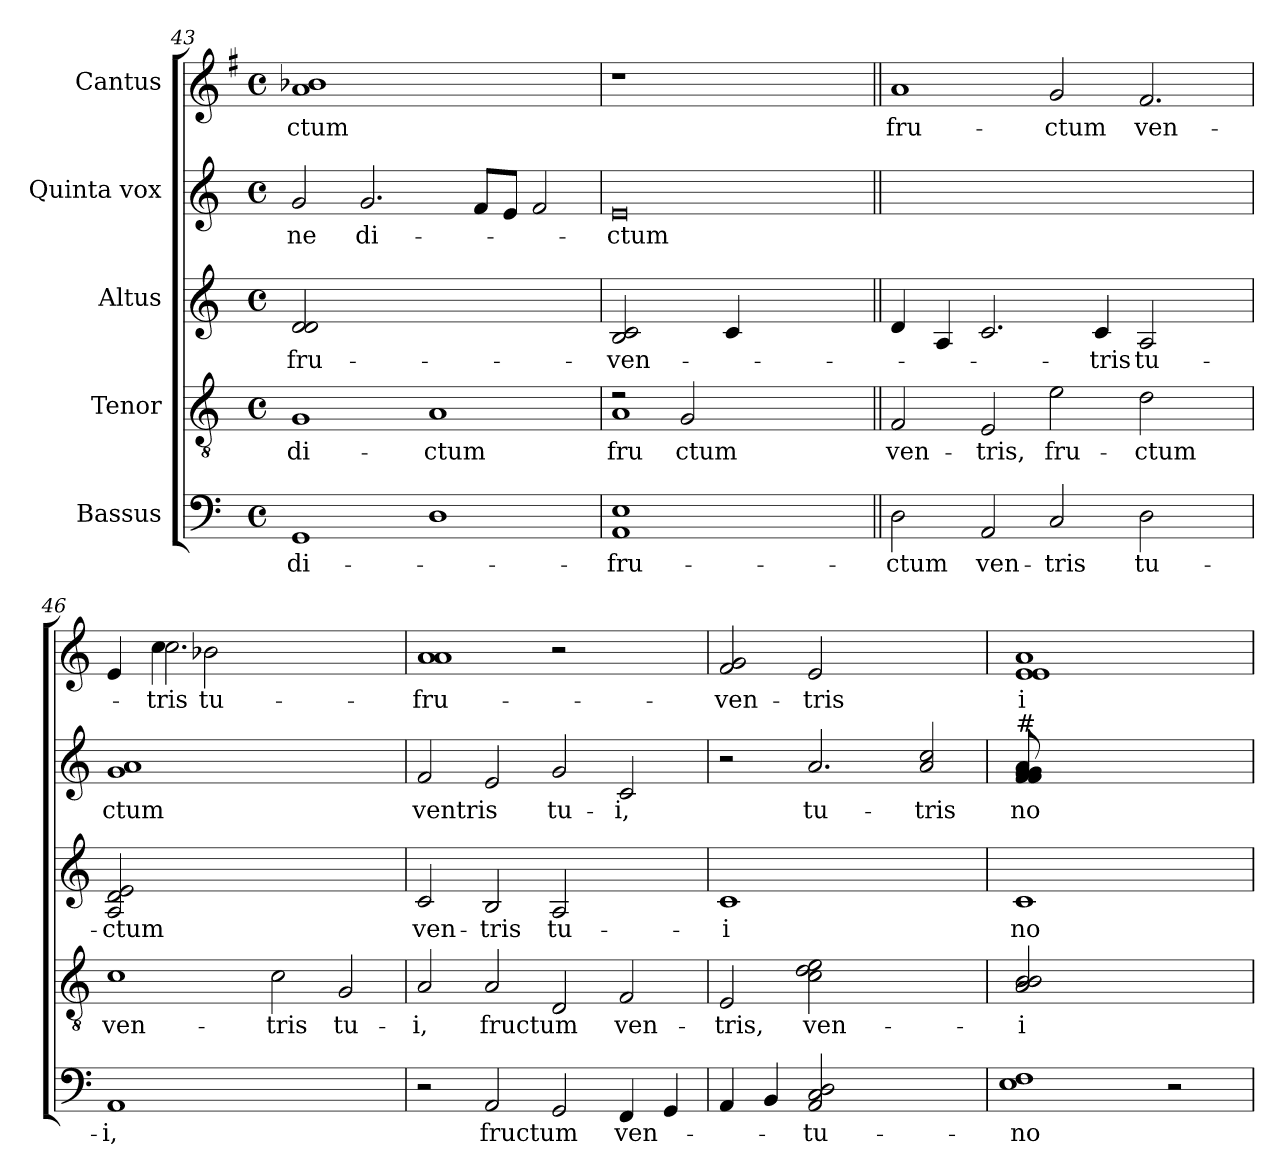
**kern	**text	**kern	**text	**kern	**text	**kern	**text	**kern	**text
*part5	*part5	*part4	*part4	*part3	*part3	*part2	*part2	*part1	*part1
*staff5	*staff5	*staff4	*staff4	*staff3	*staff3	*staff2	*staff2	*staff1	*staff1
*I"Bassus	*	*I"Tenor	*	*I"Altus	*	*I"Quinta vox	*	*I"Cantus	*
*clefF4	*	*clefGv2	*	*clefG2	*	*clefG2	*	*clefG2	*
*k[]	*	*k[]	*	*k[]	*	*k[]	*	*k[f#]	*
*	*	*	*	*	*	*	*	*G:	*
*M4/4	*	*M4/4	*	*M4/4	*	*M4/4	*	*M4/4	*
*met(c)	*	*met(c)	*	*met(c)	*	*met(c)	*	*met(c)	*
=43	=43	=43	=43	=43	=43	=43	=43	=43	=43
!	!LO:LY:b	!	!LO:LY:b	!	!LO:LY:b	!	!LO:LY:b	!	!LO:LY:b
1GG	di-	1G	di-	2d 2d	fru-	2g/	-ne	1a 1b-X	-ctum
!	!	!	!	!	!	!	!LO:LY:b	!	!
.	.	.	.	1.ryy	.	2.g/	di-	.	.
!	!	!	!LO:LY:b	!	!	!	!	!	!
1D	.	1A	-ctum	.	.	.	.	1ryy	.
.	.	.	.	.	.	8f/L	.	.	.
.	.	.	.	.	.	8e/J	.	.	.
.	.	.	.	.	.	2f/	.	.	.
!!LO:LB:g=z
=44	=44	=44	=44	=44	=44	=44	=44	=44	=44
!	!LO:LY:b	!	!LO:LY:b	!	!LO:LY:b	!	!LO:LY:b	!	!
*	*	*^	*	*	*	*	*	*	*
1AA 1E	fru-	2r	1A	fru-	2B/ 2c/	ven-	0e	-ctum	1r	.
!	!	!	!	!LO:LY:b	!	!	!	!	!	!
.	.	2G/	.	-ctum	4ryy	.	.	.	.	.
.	.	.	.	.	4c/	.	.	.	.	.
1ryy	.	1ryy	1ryy	.	1ryy	.	.	.	1ryy	.
*	*	*v	*v	*	*	*	*	*	*	*
!!LO:PB:g=z
=45||	=45||	=45||	=45||	=45||	=45||	=45||	=45||	=45||	=45||
*	*	*	*	*	*	*	*	*k[]	*
*	*	*	*	*	*	*	*	*C:	*
*	*	*^	*	*	*	*	*	*	*
!	!LO:LY:b	!	!	!LO:LY:b	!	!	!	!	!	!LO:LY:b
*	*	*v	*v	*	*	*	*	*	*	*
2D\	-ctum	2F/	ven-	4d/	.	1ryy	.	1a	fru-
.	.	.	.	4A/	.	.	.	.	.
!	!LO:LY:b	!	!LO:LY:b	!	!	!	!	!	!
2AA/	ven-	2E/	-tris,	2.c/	.	.	.	.	.
!	!LO:LY:b	!	!LO:LY:b	!	!	!	!	!	!LO:LY:b
2C/	-tris	2e\	fru-	.	.	1ryy	.	2g/	-ctum
!	!	!	!	!	!LO:LY:b	!	!	!	!
.	.	.	.	4c/	-tris	.	.	.	.
!	!LO:LY:b	!	!LO:LY:b	!	!LO:LY:b	!	!	!	!LO:LY:b
2D\	tu-	2d\	-ctum	2A/	tu-	.	.	2.f/	ven-
4ryy	.	4ryy	.	4ryy	.	4ryy	.	.	.
=46	=46	=46	=46	=46	=46	=46	=46	=46	=46
!	!LO:LY:b	!	!LO:LY:b	!	!LO:LY:b	!	!LO:LY:b	!	!
*	*	*	*	*	*	*	*	*^	*
1AA	-i,	1c	ven-	2A 2d 2e	-ctum	1g 1a	-ctum	4e/	4ryy	.
!	!	!	!	!	!	!	!	!	!	!LO:LY:b
.	.	.	.	.	.	.	.	4cc\	2.cc\	-tris
!	!	!	!	!	!	!	!	!	!	!LO:LY:b
.	.	.	.	2ryy	.	.	.	2b-X\	.	tu-
!	!	!	!LO:LY:b	!	!	!	!	!	!	!
1ryy	.	2c\	-tris	1ryy	.	1ryy	.	1ryy	1ryy	.
!	!	!	!LO:LY:b	!	!	!	!	!	!	!
.	.	2G/	tu-	.	.	.	.	.	.	.
*	*	*	*	*	*	*	*	*v	*v	*
=47	=47	=47	=47	=47	=47	=47	=47	=47	=47
!	!	!	!LO:LY:b	!	!LO:LY:b	!	!LO:LY:b	!	!LO:LY:b
2r	.	2A/	-i,	2c/	ven-	2f/	ventris	1a 1a	fru-
!	!LO:LY:b	!	!LO:LY:b	!	!LO:LY:b	!	!	!	!
2AA/	fructum	2A/	fructum	2B/	-tris	2e/	.	.	.
!	!	!	!	!	!LO:LY:b	!	!LO:LY:b	!	!
2GG/	.	2D/	.	2A/	tu-	2g/	tu-	2r	.
!	!LO:LY:b	!	!LO:LY:b	!	!	!	!LO:LY:b	!	!
4FF/	ven-	2F/	ven-	2ryy	.	2c/	-i,	2ryy	.
4GG/	.	.	.	.	.	.	.	.	.
=48	=48	=48	=48	=48	=48	=48	=48	=48	=48
!	!	!	!LO:LY:b	!	!LO:LY:b	!	!	!	!LO:LY:b
4AA/	.	2E/	-tris,	1c	-i	2r	.	2f/ 2g/	ven-
4BB/	.	.	.	.	.	.	.	.	.
!	!LO:LY:b	!	!LO:LY:b	!	!	!	!LO:LY:b	!	!LO:LY:b
2AA/ 2C/ 2D/	tu-	2c\ 2d\ 2e\	ven-	.	.	2.a/	tu-	2e/	-tris
2.ryy	.	2.ryy	.	2.ryy	.	.	.	2.ryy	.
!	!	!	!	!	!	!	!LO:LY:b	!	!
.	.	.	.	.	.	2a/ 2cc/	-tris	.	.
=49	=49	=49	=49	=49	=49	=49	=49	=49	=49
!	!	!	!	!	!	!LO:TX:a:t=#	!	!	!
!	!LO:LY:b	!	!LO:LY:b	!	!LO:LY:b	!	!LO:LY:b	!	!LO:LY:b
1E 1F	no-	2A 2B 2B	-i	1c	no-	8f 8f 8g 8g 8a	no-	1e 1e 1a	-i
.	.	.	.	.	.	1ryy	.	.	.
.	.	1ryy	.	.	.	.	.	.	.
2r	.	.	.	2ryy	.	.	.	2ryy	.
.	.	.	.	.	.	4.ryy	.	.	.
=	=	=	=	=	=	=	=	=	=
*-	*-	*-	*-	*-	*-	*-	*-	*-	*-
